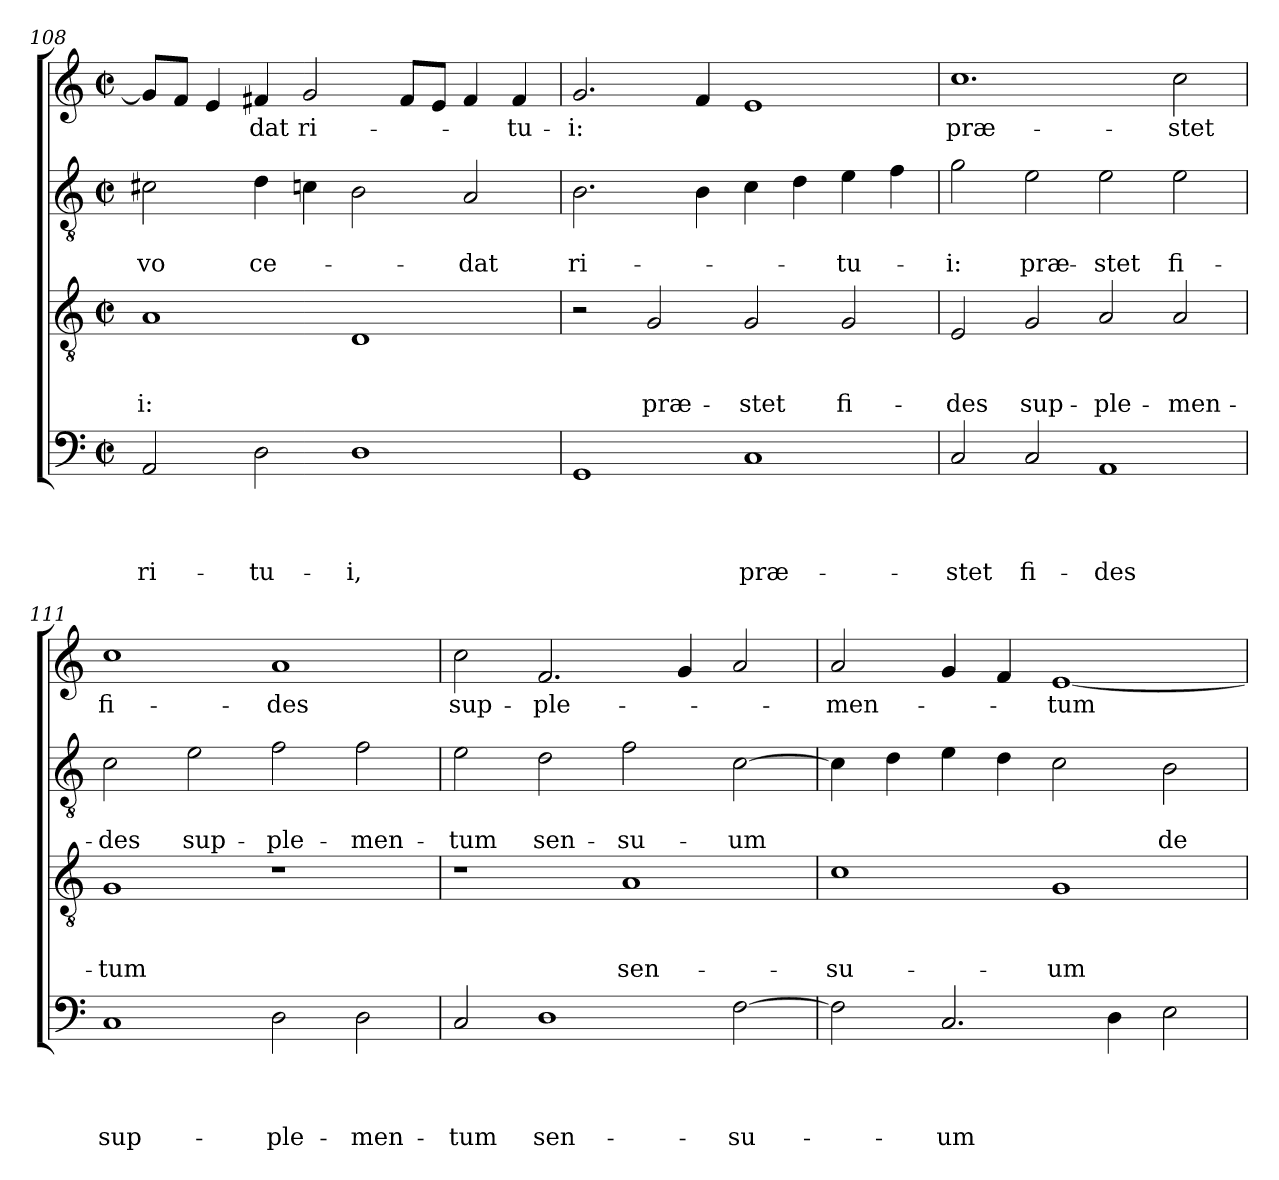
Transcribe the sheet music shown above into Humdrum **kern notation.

**kern	**text	**text	**text	**text	**kern	**text	**text	**text	**kern	**text	**text	**kern	**text
*part4	*part4	*part4	*part4	*part4	*part3	*part3	*part3	*part3	*part2	*part2	*part2	*part1	*part1
*staff4	*staff4	*staff4	*staff4	*staff4	*staff3	*staff3	*staff3	*staff3	*staff2	*staff2	*staff2	*staff1	*staff1
!!LO:PB:g=z
*clefF4	*	*	*	*	*clefGv2	*	*	*	*clefGv2	*	*	*clefG2	*
*k[]	*	*	*	*	*k[]	*	*	*	*k[]	*	*	*k[]	*
*C:	*	*	*	*	*C:	*	*	*	*C:	*	*	*C:	*
*M2/2	*	*	*	*	*M2/2	*	*	*	*M2/2	*	*	*M2/2	*
*met(c|)	*	*	*	*	*met(c|)	*	*	*	*met(c|)	*	*	*met(c|)	*
=108	=108	=108	=108	=108	=108	=108	=108	=108	=108	=108	=108	=108	=108
!	!	!	!	!LO:LY:b	!	!	!	!LO:LY:b	!	!	!LO:LY:b	!	!
2AA/	.	.	.	ri-	1A	.	.	-i:	2c#X\	.	-vo	8g/L]	.
.	.	.	.	.	.	.	.	.	.	.	.	8f/J	.
.	.	.	.	.	.	.	.	.	.	.	.	4e/	.
!	!	!	!	!LO:LY:b	!	!	!	!	!	!	!LO:LY:b	!	!LO:LY:b
2D\	.	.	.	-tu-	.	.	.	.	4d\	.	ce-	4f#X/	-dat
!	!	!	!	!	!	!	!	!	!	!	!	!	!LO:LY:b
.	.	.	.	.	.	.	.	.	4cn\	.	.	2g/	ri-
!	!	!	!	!LO:LY:b	!	!	!	!	!	!	!	!	!
1D	.	.	.	-i,	1D	.	.	.	2B\	.	.	.	.
.	.	.	.	.	.	.	.	.	.	.	.	8f#/L	.
.	.	.	.	.	.	.	.	.	.	.	.	8e/J	.
!	!	!	!	!	!	!	!	!	!	!	!LO:LY:b	!	!
.	.	.	.	.	.	.	.	.	2A/	.	-dat	4f#/	.
!	!	!	!	!	!	!	!	!	!	!	!	!	!LO:LY:b
.	.	.	.	.	.	.	.	.	.	.	.	4f#/	-tu-
=109	=109	=109	=109	=109	=109	=109	=109	=109	=109	=109	=109	=109	=109
!	!	!	!	!	!	!	!	!	!	!	!LO:LY:b	!	!LO:LY:b
1GG	.	.	.	.	2r	.	.	.	2.B\	.	ri-	2.g/	-i:
!	!	!	!	!	!	!	!	!LO:LY:b	!	!	!	!	!
.	.	.	.	.	2G/	.	.	præ-	.	.	.	.	.
.	.	.	.	.	.	.	.	.	4B\	.	.	4f/	.
!	!	!	!	!LO:LY:b	!	!	!	!LO:LY:b	!	!	!	!	!
1C	.	.	.	præ-	2G/	.	.	-stet	4c\	.	.	1e	.
.	.	.	.	.	.	.	.	.	4d\	.	.	.	.
!	!	!	!	!	!	!	!	!LO:LY:b	!	!	!LO:LY:b	!	!
.	.	.	.	.	2G/	.	.	fi-	4e\	.	-tu-	.	.
.	.	.	.	.	.	.	.	.	4f\	.	.	.	.
=110	=110	=110	=110	=110	=110	=110	=110	=110	=110	=110	=110	=110	=110
!	!	!	!	!LO:LY:b	!	!	!	!LO:LY:b	!	!	!LO:LY:b	!	!LO:LY:b
2C/	.	.	.	-stet	2E/	.	.	-des	2g\	.	-i:	1.cc	præ-
!	!	!	!	!LO:LY:b	!	!	!	!LO:LY:b	!	!	!LO:LY:b	!	!
2C/	.	.	.	fi-	2G/	.	.	sup-	2e\	.	præ-	.	.
!	!	!	!	!LO:LY:b	!	!	!	!LO:LY:b	!	!	!LO:LY:b	!	!
1AA	.	.	.	-des	2A/	.	.	-ple-	2e\	.	-stet	.	.
!	!	!	!	!	!	!	!	!LO:LY:b	!	!	!LO:LY:b	!	!LO:LY:b
.	.	.	.	.	2A/	.	.	-men-	2e\	.	fi-	2cc\	-stet
=111	=111	=111	=111	=111	=111	=111	=111	=111	=111	=111	=111	=111	=111
!	!	!	!	!LO:LY:b	!	!	!	!LO:LY:b	!	!	!LO:LY:b	!	!LO:LY:b
1C	.	.	.	sup-	1G	.	.	-tum	2c\	.	-des	1cc	fi-
!	!	!	!	!	!	!	!	!	!	!	!LO:LY:b	!	!
.	.	.	.	.	.	.	.	.	2e\	.	sup-	.	.
!	!	!	!	!LO:LY:b	!	!	!	!	!	!	!LO:LY:b	!	!LO:LY:b
2D\	.	.	.	-ple-	1r	.	.	.	2f\	.	-ple-	1a	-des
!	!	!	!	!LO:LY:b	!	!	!	!	!	!	!LO:LY:b	!	!
2D\	.	.	.	-men-	.	.	.	.	2f\	.	-men-	.	.
=112	=112	=112	=112	=112	=112	=112	=112	=112	=112	=112	=112	=112	=112
!	!	!	!	!LO:LY:b	!	!	!	!	!	!	!LO:LY:b	!	!LO:LY:b
2C/	.	.	.	-tum	1r	.	.	.	2e\	.	-tum	2cc\	sup-
!	!	!	!	!LO:LY:b	!	!	!	!	!	!	!LO:LY:b	!	!LO:LY:b
1D	.	.	.	sen-	.	.	.	.	2d\	.	sen-	2.f/	-ple-
!	!	!	!	!	!	!	!	!LO:LY:b	!	!	!LO:LY:b	!	!
.	.	.	.	.	1A	.	.	sen-	2f\	.	-su-	.	.
.	.	.	.	.	.	.	.	.	.	.	.	4g/	.
!	!	!	!	!LO:LY:b	!	!	!	!	!	!	!LO:LY:b	!	!
[2F\	.	.	.	-su-	.	.	.	.	[2c\	.	-um	2a/	.
!!LO:LB:g=z
=113	=113	=113	=113	=113	=113	=113	=113	=113	=113	=113	=113	=113	=113
!	!	!	!	!	!	!	!	!LO:LY:b	!	!	!	!	!LO:LY:b
2F\]	.	.	.	.	1c	.	.	-su-	4c\]	.	.	2a/	-men-
.	.	.	.	.	.	.	.	.	4d\	.	.	.	.
!	!	!	!	!LO:LY:b	!	!	!	!	!	!	!	!	!
2.C/	.	.	.	-um	.	.	.	.	4e\	.	.	4g/	.
.	.	.	.	.	.	.	.	.	4d\	.	.	4f/	.
!	!	!	!	!	!	!	!	!LO:LY:b	!	!	!	!	!LO:LY:b
.	.	.	.	.	1G	.	.	-um	2c\	.	.	[1e	-tum
4D\	.	.	.	.	.	.	.	.	.	.	.	.	.
!	!	!	!	!	!	!	!	!	!	!	!LO:LY:b	!	!
2E\	.	.	.	.	.	.	.	.	2B\	.	de-	.	.
=	=	=	=	=	=	=	=	=	=	=	=	=	=
*-	*-	*-	*-	*-	*-	*-	*-	*-	*-	*-	*-	*-	*-
